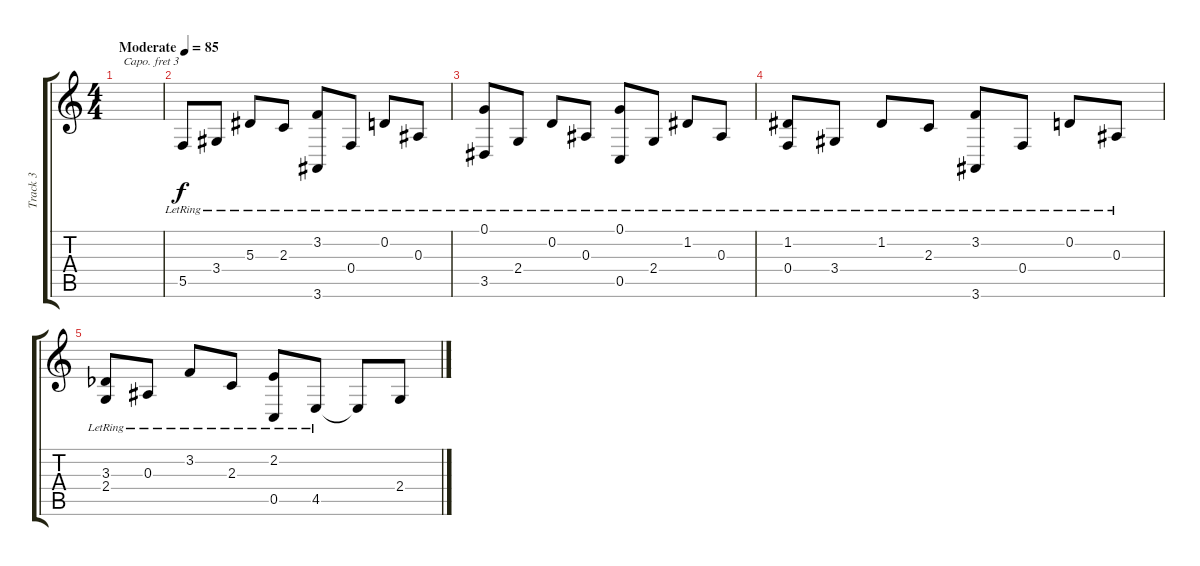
\track ("Track 3" "Track 3") {instrument acousticgrandpiano}
\staff {score tabs}
\capo 3
\tuning (E4 B3 G3 D3 A2 E2) {hide}
\ts (4 4)
\tempo (85 "Moderate")
\clef g2
\ks c
|
5.5{lr}.8 3.4{lr}.8 5.3{lr}.8 2.3{lr}.8 (3.2{lr} 3.6{lr}).8 0.4{lr}.8 0.2{lr}.8 0.3{lr}.8 |
(0.1{lr} 3.5{lr}).8 2.4{lr}.8 0.2{lr}.8 0.3{lr}.8 (0.1{lr} 0.5{lr}).8 2.4{lr}.8 1.2{lr}.8 0.3{lr}.8 |
(1.2{lr} 0.4{lr}).8 3.4{lr}.8 1.2{lr}.8 2.3{lr}.8 (3.2{lr} 3.6{lr}).8 0.4{lr}.8 0.2{lr}.8 0.3{lr}.8 |
(3.3{lr acc b} 2.4{lr}).8 0.3{lr}.8 3.2{lr}.8 2.3{lr}.8 (2.2{lr} 0.5{lr}).8 4.5{lr}.8 4.5{t}.8 2.4.8
